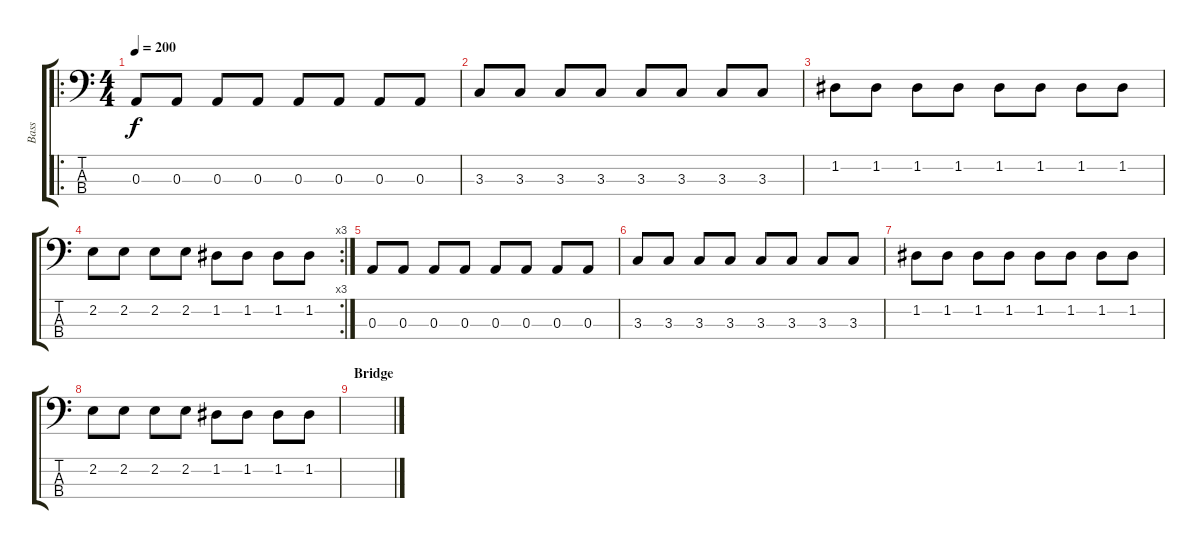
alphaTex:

\track ("Bass" "Bass") {instrument electricbassfinger}
\staff {score tabs}
\tuning (G2 D2 A1 D1) {hide}
\ro
\ts (4 4)
\tempo 200
\clef f4
\ks c
0.3.8{dy f} 0.3.8 0.3.8 0.3.8 0.3.8 0.3.8 0.3.8 0.3.8 |
3.3.8 3.3.8 3.3.8 3.3.8 3.3.8 3.3.8 3.3.8 3.3.8 |
1.2.8 1.2.8 1.2.8 1.2.8 1.2.8 1.2.8 1.2.8 1.2.8 |
\rc 3
2.2.8 2.2.8 2.2.8 2.2.8 1.2.8 1.2.8 1.2.8 1.2.8 |
0.3.8 0.3.8 0.3.8 0.3.8 0.3.8 0.3.8 0.3.8 0.3.8 |
3.3.8 3.3.8 3.3.8 3.3.8 3.3.8 3.3.8 3.3.8 3.3.8 |
1.2.8 1.2.8 1.2.8 1.2.8 1.2.8 1.2.8 1.2.8 1.2.8 |
2.2.8 2.2.8 2.2.8 2.2.8 1.2.8 1.2.8 1.2.8 1.2.8 |
\section ("" "Bridge")
